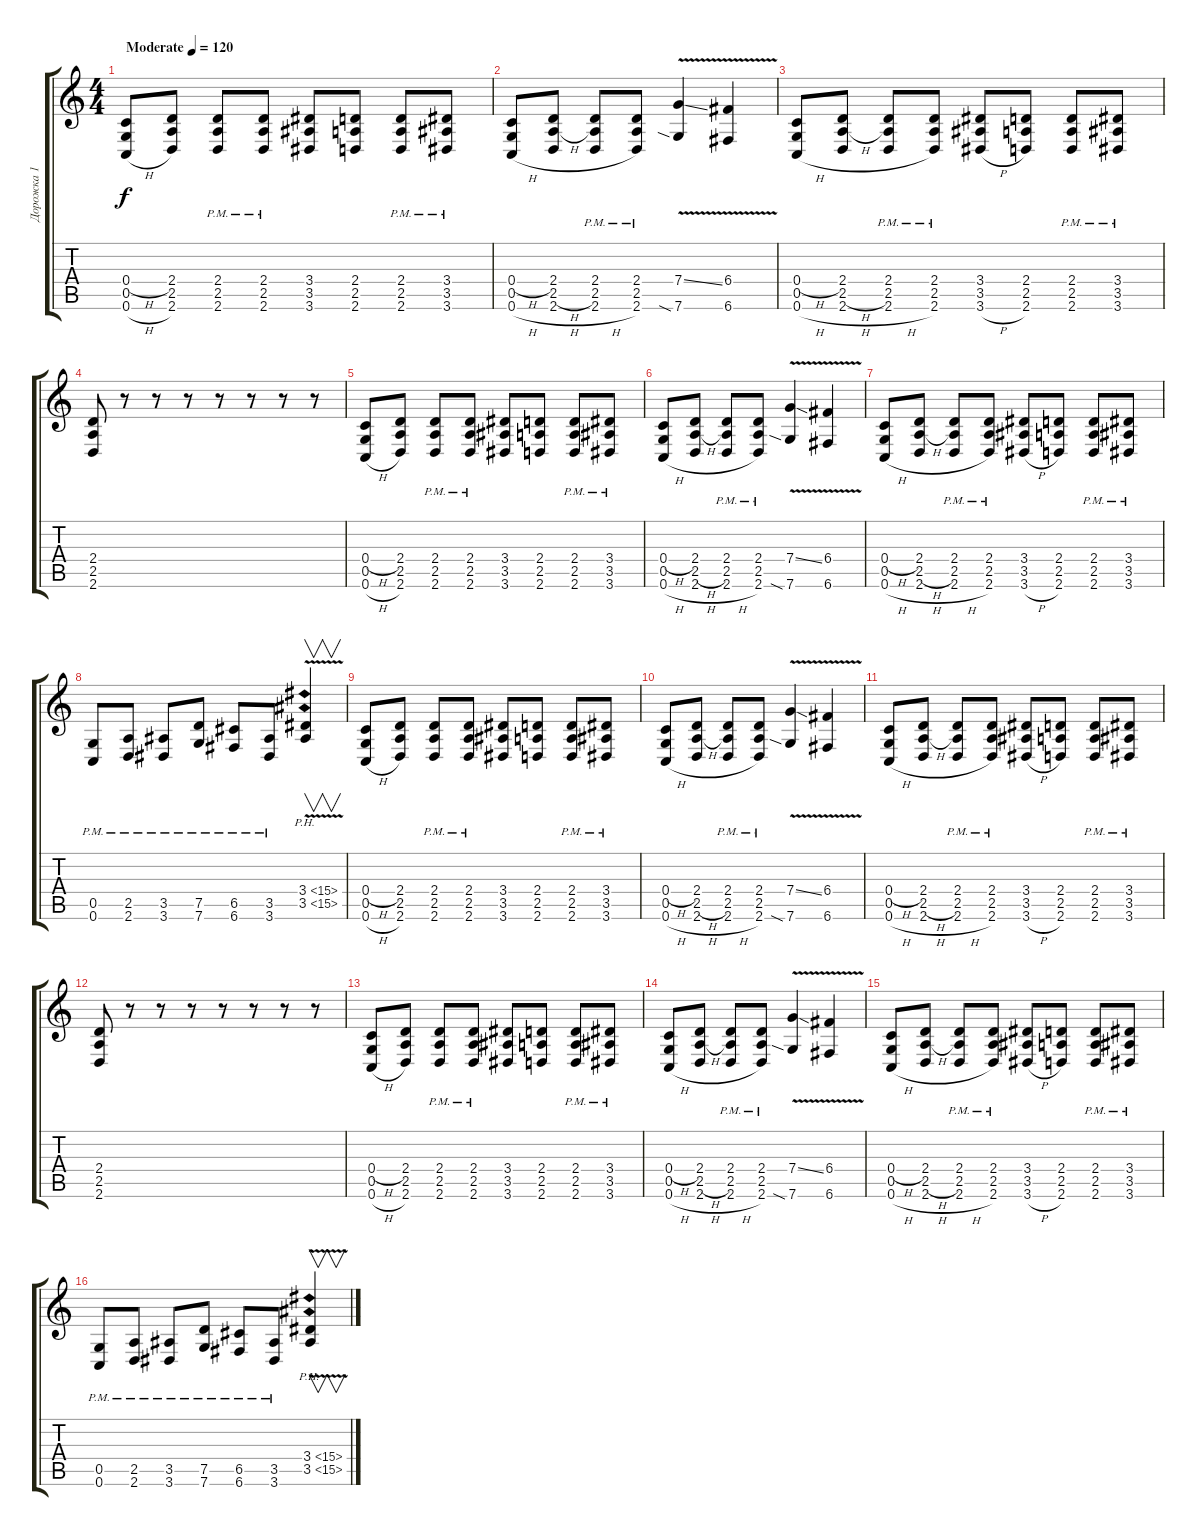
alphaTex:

\track ("Дорожка 1" "Дорожка 1") {instrument distortionguitar}
\staff {score tabs}
\tuning (D4 A3 F3 C3 G2 C2) {hide}
\ts (4 4)
\tempo (120 "Moderate")
\clef g2
\ks c
(0.4{h} 0.5 0.6{h}).8{dy f instrument distortionguitar} (2.4 2.5 2.6).8 (2.4{pm} 2.5{pm} 2.6{pm}).8 (2.4 2.5{pm} 2.6{pm}).8 (3.4 3.5 3.6).8 (2.4 2.5 2.6).8 (2.4{pm} 2.5{pm} 2.6{pm}).8 (3.4{pm} 3.5{pm} 3.6{pm}).8 |
(0.4{h} 0.5 0.6{h}).8 (2.4 2.5{h} 2.6{h}).8 (2.4{pm} 2.5{pm} 2.6{h pm}).8 (2.4{pm} 2.5{pm} 2.6{pm}).8 (7.4{v ss} 7.6{v sia}).4 (6.4{v} 6.6{v}).4 |
(0.4{h} 0.5 0.6{h}).8 (2.4 2.5{h} 2.6{h}).8 (2.4{pm} 2.5{pm} 2.6{h pm}).8 (2.4 2.5{pm} 2.6{pm}).8 (3.4 3.5 3.6{h}).8 (2.4 2.5 2.6).8 (2.4{pm} 2.5{pm} 2.6{pm}).8 (3.4{pm} 3.5{pm} 3.6{pm}).8 |
(2.4 2.5 2.6).8 r.8 r.8 r.8 r.8 r.8 r.8 r.8 |
(0.4{h} 0.5 0.6{h}).8 (2.4 2.5 2.6).8 (2.4{pm} 2.5{pm} 2.6{pm}).8 (2.4 2.5{pm} 2.6{pm}).8 (3.4 3.5 3.6).8 (2.4 2.5 2.6).8 (2.4{pm} 2.5{pm} 2.6{pm}).8 (3.4{pm} 3.5{pm} 3.6{pm}).8 |
(0.4{h} 0.5 0.6{h}).8 (2.4 2.5{h} 2.6{h}).8 (2.4{pm} 2.5{pm} 2.6{h pm}).8 (2.4{pm} 2.5{pm} 2.6{pm}).8 (7.4{v ss} 7.6{v sia}).4 (6.4{v} 6.6{v}).4 |
(0.4{h} 0.5 0.6{h}).8 (2.4 2.5{h} 2.6{h}).8 (2.4{pm} 2.5{pm} 2.6{h pm}).8 (2.4 2.5{pm} 2.6{pm}).8 (3.4 3.5 3.6{h}).8 (2.4 2.5 2.6).8 (2.4{pm} 2.5{pm} 2.6{pm}).8 (3.4{pm} 3.5{pm} 3.6{pm}).8 |
(0.5{pm} 0.6{pm}).8 (2.5{pm} 2.6{pm}).8 (3.5{pm} 3.6{pm}).8 (7.5{pm} 7.6{pm}).8 (6.5{pm} 6.6{pm}).8 (3.5{pm} 3.6{pm}).8 (3.4{ph 12} 3.5{ph 12 v}).4{v} |
(0.4{h} 0.5 0.6{h}).8 (2.4 2.5 2.6).8 (2.4{pm} 2.5{pm} 2.6{pm}).8 (2.4 2.5{pm} 2.6{pm}).8 (3.4 3.5 3.6).8 (2.4 2.5 2.6).8 (2.4{pm} 2.5{pm} 2.6{pm}).8 (3.4{pm} 3.5{pm} 3.6{pm}).8 |
(0.4{h} 0.5 0.6{h}).8 (2.4 2.5{h} 2.6{h}).8 (2.4{pm} 2.5{pm} 2.6{h pm}).8 (2.4{pm} 2.5{pm} 2.6{pm}).8 (7.4{v ss} 7.6{v sia}).4 (6.4{v} 6.6{v}).4 |
(0.4{h} 0.5 0.6{h}).8 (2.4 2.5{h} 2.6{h}).8 (2.4{pm} 2.5{pm} 2.6{h pm}).8 (2.4 2.5{pm} 2.6{pm}).8 (3.4 3.5 3.6{h}).8 (2.4 2.5 2.6).8 (2.4{pm} 2.5{pm} 2.6{pm}).8 (3.4{pm} 3.5{pm} 3.6{pm}).8 |
(2.4 2.5 2.6).8 r.8 r.8 r.8 r.8 r.8 r.8 r.8 |
(0.4{h} 0.5 0.6{h}).8 (2.4 2.5 2.6).8 (2.4{pm} 2.5{pm} 2.6{pm}).8 (2.4 2.5{pm} 2.6{pm}).8 (3.4 3.5 3.6).8 (2.4 2.5 2.6).8 (2.4{pm} 2.5{pm} 2.6{pm}).8 (3.4{pm} 3.5{pm} 3.6{pm}).8 |
(0.4{h} 0.5 0.6{h}).8 (2.4 2.5{h} 2.6{h}).8 (2.4{pm} 2.5{pm} 2.6{h pm}).8 (2.4{pm} 2.5{pm} 2.6{pm}).8 (7.4{v ss} 7.6{v sia}).4 (6.4{v} 6.6{v}).4 |
(0.4{h} 0.5 0.6{h}).8 (2.4 2.5{h} 2.6{h}).8 (2.4{pm} 2.5{pm} 2.6{h pm}).8 (2.4 2.5{pm} 2.6{pm}).8 (3.4 3.5 3.6{h}).8 (2.4 2.5 2.6).8 (2.4{pm} 2.5{pm} 2.6{pm}).8 (3.4{pm} 3.5{pm} 3.6{pm}).8 |
(0.5{pm} 0.6{pm}).8 (2.5{pm} 2.6{pm}).8 (3.5{pm} 3.6{pm}).8 (7.5{pm} 7.6{pm}).8 (6.5{pm} 6.6{pm}).8 (3.5{pm} 3.6{pm}).8 (3.4{ph 12} 3.5{ph 12 v}).4{v}
